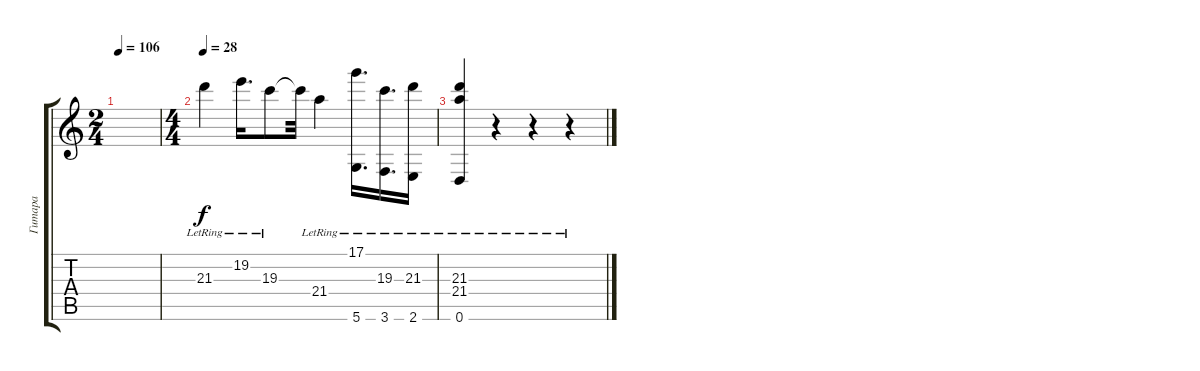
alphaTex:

\track ("Гитара" "Гитара") {instrument distortionguitar}
\staff {score tabs}
\tuning (D4 A3 F3 C3 G2 D2) {hide}
\ts (2 4)
\tempo 106
\clef g2
\ks c
|
\ts (4 4)
\tempo 28
21.3{lr}.4 19.2{lr}.16{d} 19.3{lr}.8 19.3{t}.32 21.4{lr}.4 (17.1{lr} 5.6).16{d} (19.3{lr} 3.6).16{d} (21.3{lr} 2.6).16 |
(21.3{lr} 21.4{lr} 0.6).4 r.4 r.4 r.4
